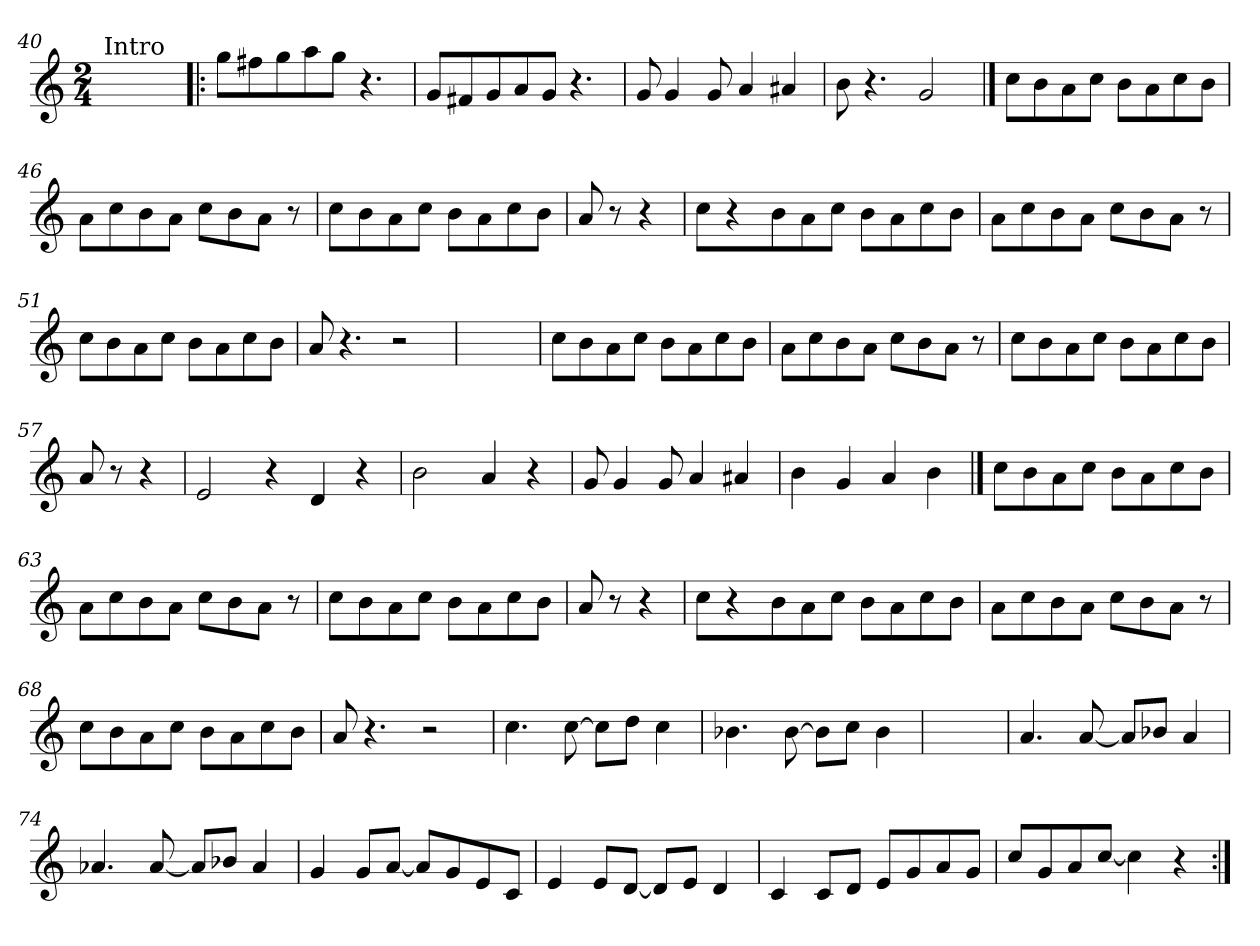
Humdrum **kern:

**kern
*part1
*staff1
*clefG2
*k[]
*C:
*M2/4
=40
!LO:TX:a:t=Intro
2ryy
!!LO:LB:g=z
=41!|:
8gg\L
8ff#X\
8gg\
8aa\
8gg\J
4.r
=42
8g/L
8f#X/
8g/
8a/
8g/J
4.r
=43
8g/
4g/
8g/
4a/
4a#X/
=44
8b\
4.r
2g/
==45
8cc\L
8b\
8a\
8cc\J
8b\L
8a\
8cc\
8b\J
=46
8a\L
8cc\
8b\
8a\J
8cc\L
8b\
8a\J
8r
!!LO:LB:g=z
=47
8cc\L
8b\
8a\
8cc\J
8b\L
8a\
8cc\
8b\J
=48
8a/
8r
4r
=49
8cc\L
4r
8b\
8a\
8cc\J
8b\L
8a\
8cc\
8b\J
=50
8a\L
8cc\
8b\
8a\J
8cc\L
8b\
8a\J
8r
=51
8cc\L
8b\
8a\
8cc\J
8b\L
8a\
8cc\
8b\J
=52
8a/
4.r
2r
=53
2ryy
!!LO:LB:g=z
=54
8cc\L
8b\
8a\
8cc\J
8b\L
8a\
8cc\
8b\J
=55
8a\L
8cc\
8b\
8a\J
8cc\L
8b\
8a\J
8r
=56
8cc\L
8b\
8a\
8cc\J
8b\L
8a\
8cc\
8b\J
=57
8a/
8r
4r
=58
2e/
4r
4d/
4r
=59
2b\
4a/
4r
=60
8g/
4g/
8g/
4a/
4a#X/
=61
4b\
4g/
4a/
4b\
!!LO:LB:g=z
==62
8cc\L
8b\
8a\
8cc\J
8b\L
8a\
8cc\
8b\J
=63
8a\L
8cc\
8b\
8a\J
8cc\L
8b\
8a\J
8r
=64
8cc\L
8b\
8a\
8cc\J
8b\L
8a\
8cc\
8b\J
=65
8a/
8r
4r
=66
8cc\L
4r
8b\
8a\
8cc\J
8b\L
8a\
8cc\
8b\J
=67
8a\L
8cc\
8b\
8a\J
8cc\L
8b\
8a\J
8r
!!LO:PB:g=z
=68
8cc\L
8b\
8a\
8cc\J
8b\L
8a\
8cc\
8b\J
=69
8a/
4.r
2r
=70
4.cc\
[8cc\
8cc\L]
8dd\J
4cc\
=71
4.b-X\
[8b-\
8b-\L]
8cc\J
4b-\
=72
2ryy
=73
4.a/
[8a/
8a/L]
8b-X/J
4a/
=74
4.a-X/
[8a-/
8a-/L]
8b-X/J
4a-/
!!LO:LB:g=z
=75
4g/
8g/L
[8a/J
8a/L]
8g/
8e/
8c/J
=76
4e/
8e/L
[8d/J
8d/L]
8e/J
4d/
=77
4c/
8c/L
8d/J
8e/L
8g/
8a/
8g/J
=78
8cc/L
8g/
8a/
[8cc/J
4cc\]
4r
=:|!
*-
